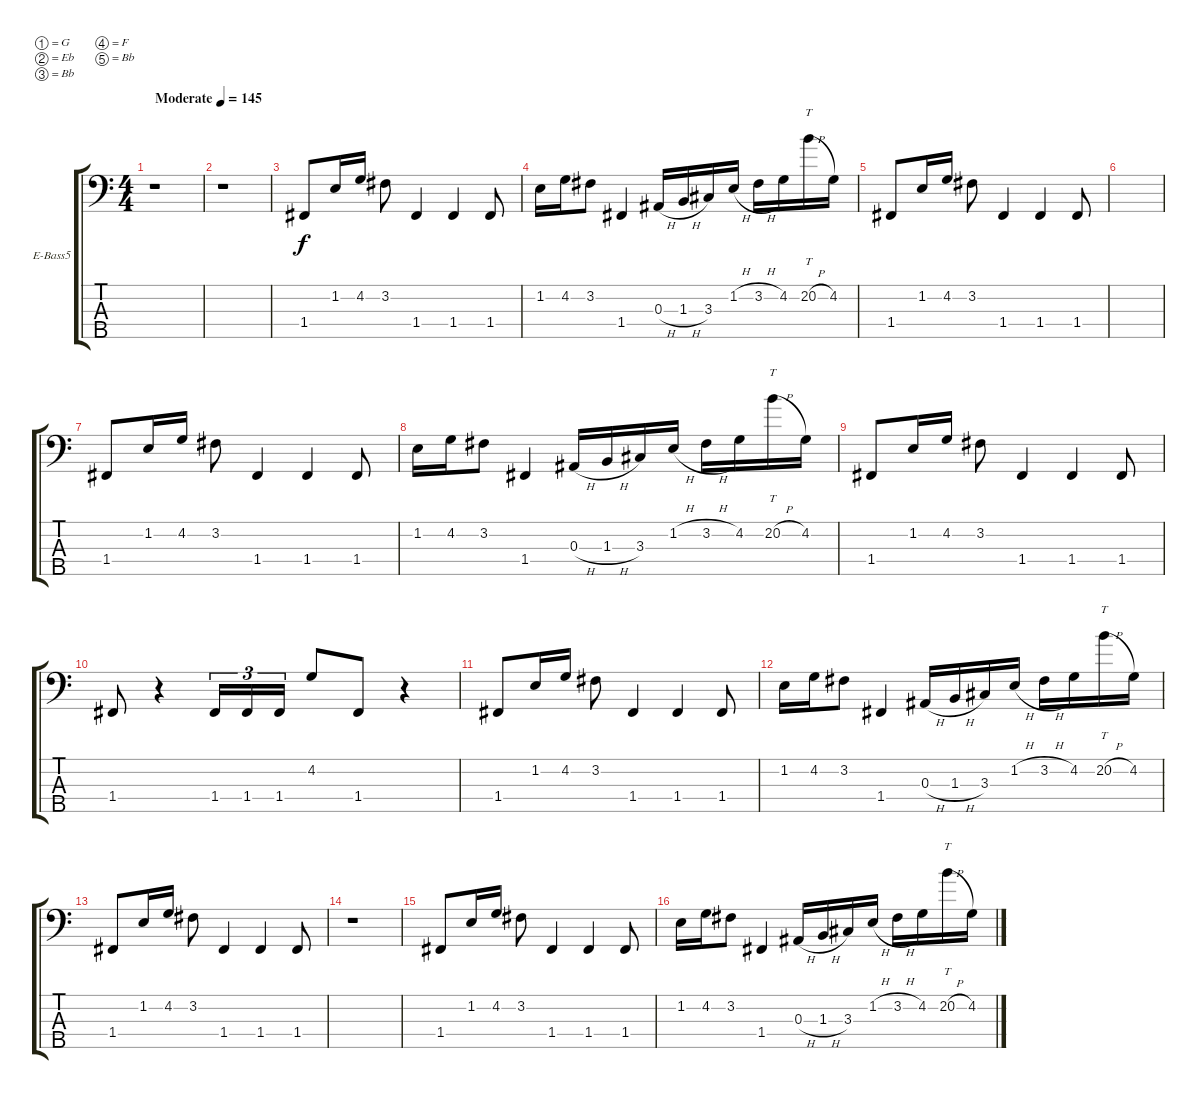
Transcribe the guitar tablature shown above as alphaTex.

\bracketExtendMode groupsimilarinstruments
\firstSystemTrackNameOrientation horizontal
\otherSystemsTrackNameOrientation horizontal
\track ("Bass" "E-Bass5") {instrument electricbassfinger}
\staff {score tabs}
\tuning (G2 Eb2 Bb1 F1 Bb0)
\ts (4 4)
\beaming (8 2 2 2 2)
\tempo (145 "Moderate")
\clef f4
\ks c
r.1{dy f instrument electricbassfinger} |
r.1 |
1.4.8 1.2.16 4.2.16 3.2.8 1.4.4 1.4.4 1.4.8 |
1.2.16 4.2.16 3.2.8 1.4.4 0.3{h}.16 1.3{h}.16 3.3.16 1.2{h}.16 3.2{h}.16 4.2.16 20.2{h}.16{tt} 4.2.16 |
1.4.8 1.2.16 4.2.16 3.2.8 1.4.4 1.4.4 1.4.8 |
|
1.4.8 1.2.16 4.2.16 3.2.8 1.4.4 1.4.4 1.4.8 |
1.2.16 4.2.16 3.2.8 1.4.4 0.3{h}.16 1.3{h}.16 3.3.16 1.2{h}.16 3.2{h}.16 4.2.16 20.2{h}.16{tt} 4.2.16 |
1.4.8 1.2.16 4.2.16 3.2.8 1.4.4 1.4.4 1.4.8 |
1.4.8 r.4 1.4.16{tu (3 2)} 1.4.16{tu (3 2)} 1.4.16{tu (3 2)} 4.2.8 1.4.8 r.4 |
1.4.8 1.2.16 4.2.16 3.2.8 1.4.4 1.4.4 1.4.8 |
1.2.16 4.2.16 3.2.8 1.4.4 0.3{h}.16 1.3{h}.16 3.3.16 1.2{h}.16 3.2{h}.16 4.2.16 20.2{h}.16{tt} 4.2.16 |
1.4.8 1.2.16 4.2.16 3.2.8 1.4.4 1.4.4 1.4.8 |
r.1 |
1.4.8 1.2.16 4.2.16 3.2.8 1.4.4 1.4.4 1.4.8 |
1.2.16 4.2.16 3.2.8 1.4.4 0.3{h}.16 1.3{h}.16 3.3.16 1.2{h}.16 3.2{h}.16 4.2.16 20.2{h}.16{tt} 4.2.16
